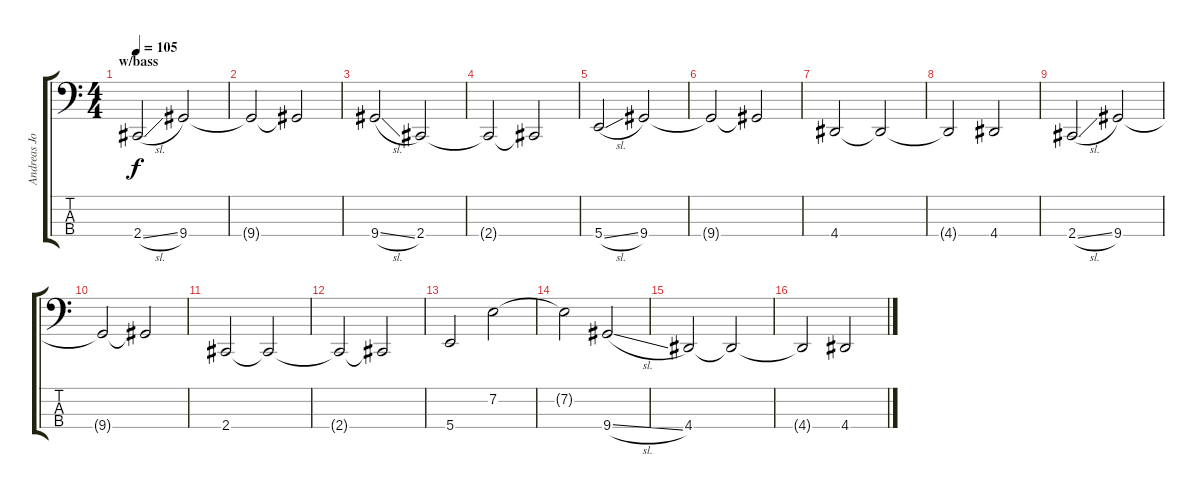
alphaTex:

\track ("Andreas Johansson" "Andreas Jo") {instrument electricbasspick}
\staff {score tabs}
\tuning (D2 A1 E1 B0) {hide}
\ts (4 4)
\section ("" "w/bass")
\tempo 105
\clef f4
\ks c
2.4{sl}.2{dy f} 9.4.2 |
9.4{t}.2 9.4{t}.2 |
9.4{sl}.2 2.4.2 |
2.4{t}.2 2.4{t}.2 |
5.4{sl}.2 9.4.2 |
9.4{t}.2 9.4{t}.2 |
4.4.2 4.4{t}.2 |
4.4{t}.2 4.4.2 |
2.4{sl}.2 9.4.2 |
9.4{t}.2 9.4{t}.2 |
2.4.2 2.4{t}.2 |
2.4{t}.2 2.4{t}.2 |
5.4.2 7.2.2 |
7.2{t}.2 9.4{sl}.2 |
4.4.2 4.4{t}.2 |
4.4{t}.2 4.4.2
